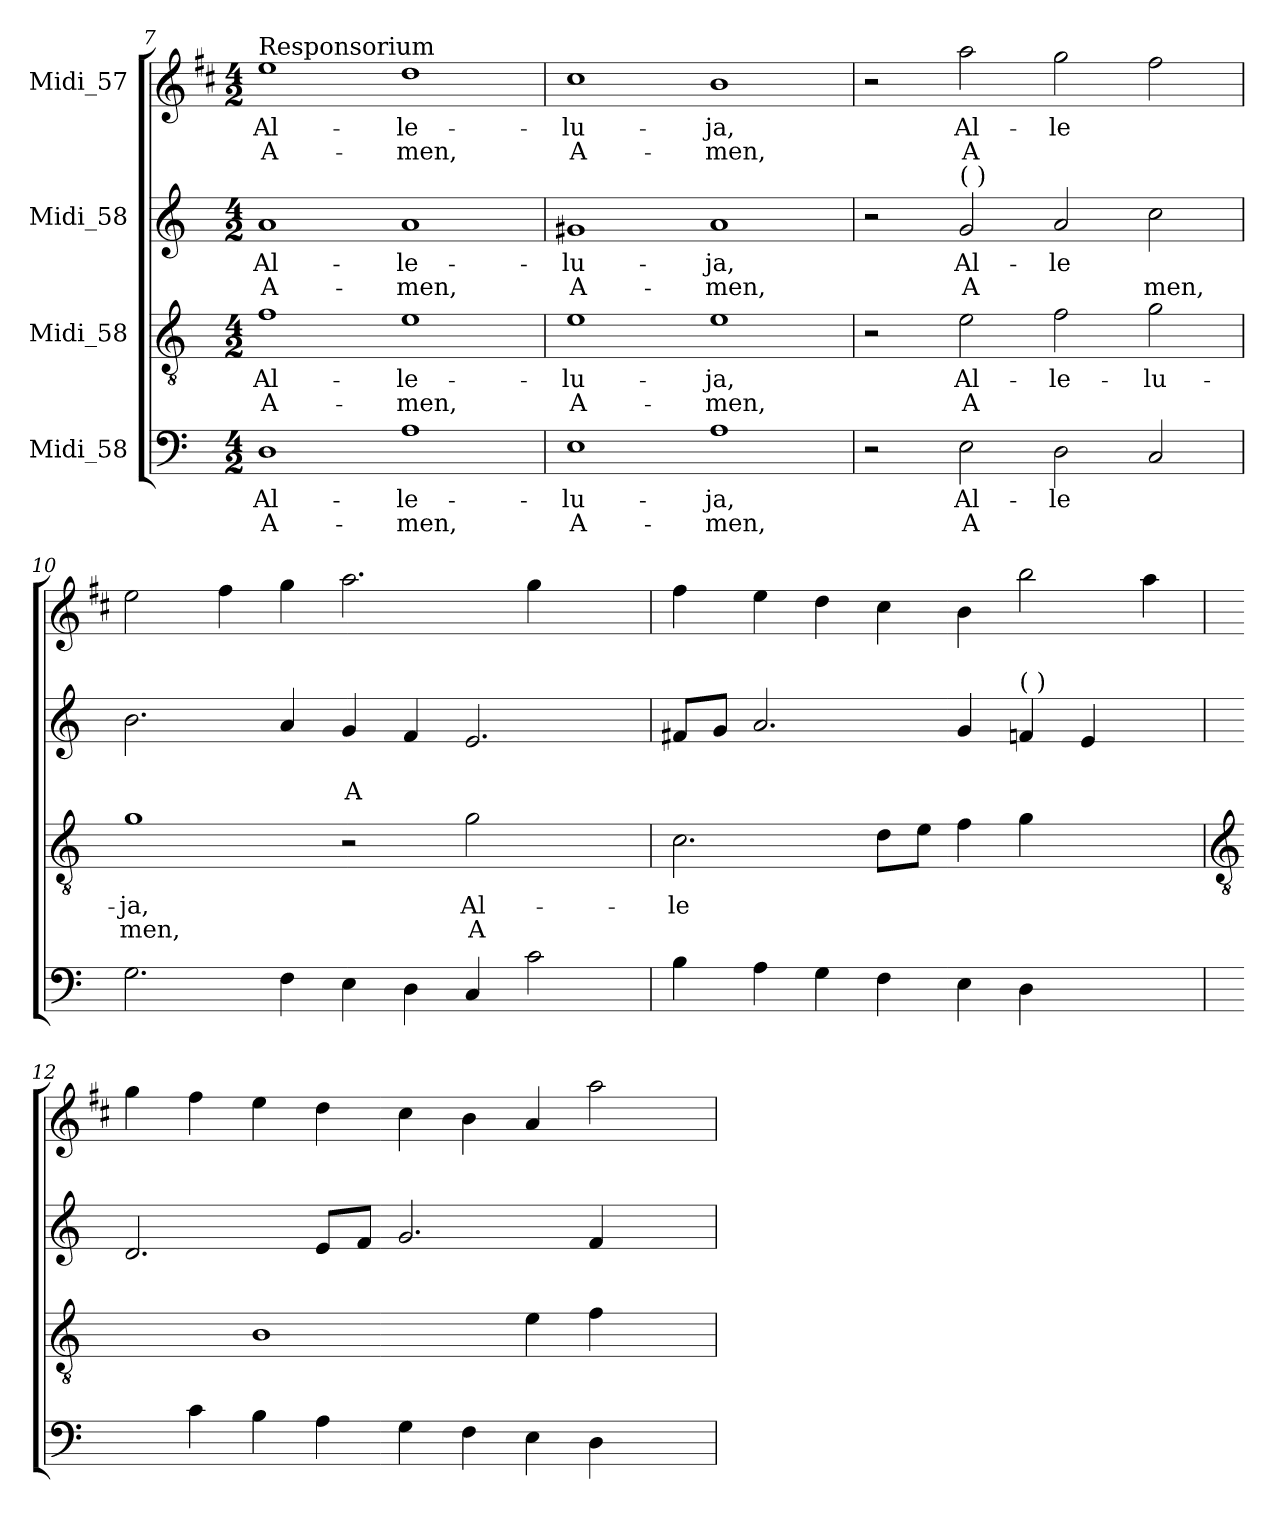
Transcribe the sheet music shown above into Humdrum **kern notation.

**kern	**text	**text	**kern	**text	**text	**kern	**text	**text	**kern	**text	**text
*part4	*part4	*part4	*part3	*part3	*part3	*part2	*part2	*part2	*part1	*part1	*part1
*staff4	*staff4	*staff4	*staff3	*staff3	*staff3	*staff2	*staff2	*staff2	*staff1	*staff1	*staff1
*I"Midi_58	*	*	*I"Midi_58	*	*	*I"Midi_58	*	*	*I"Midi_57	*	*
!!LO:LB:g=z
*clefF4	*	*	*clefGv2	*	*	*clefG2	*	*	*clefG2	*	*
*	*	*	*	*	*	*	*	*	*ITrd1c2	*	*
*k[]	*	*	*k[]	*	*	*k[]	*	*	*k[]	*	*
*C:	*	*	*C:	*	*	*C:	*	*	*C:	*	*
*M4/2	*	*	*M4/2	*	*	*M4/2	*	*	*M4/2	*	*
=7	=7	=7	=7	=7	=7	=7	=7	=7	=7	=7	=7
!	!	!	!	!	!	!	!	!	!LO:TX:a:t=Responsorium	!	!
!	!LO:LY:b	!LO:LY:b	!	!LO:LY:b	!LO:LY:b	!	!LO:LY:b	!LO:LY:b	!	!LO:LY:b	!LO:LY:b
1D	Al-	-A-	1f	Al-	-A-	1a	Al-	-A-	1dd	Al-	-A-
!	!LO:LY:b	!LO:LY:b	!	!LO:LY:b	!LO:LY:b	!	!LO:LY:b	!LO:LY:b	!	!LO:LY:b	!LO:LY:b
1A	-le-	-men,	1e	-le-	-men,	1a	-le-	-men,	1cc	-le-	-men,
=8	=8	=8	=8	=8	=8	=8	=8	=8	=8	=8	=8
!	!LO:LY:b	!LO:LY:b	!	!LO:LY:b	!LO:LY:b	!	!LO:LY:b	!LO:LY:b	!	!LO:LY:b	!LO:LY:b
1E	lu-	-A-	1e	lu-	-A-	1g#X	lu-	-A-	1b	lu-	-A-
!	!LO:LY:b	!LO:LY:b	!	!LO:LY:b	!LO:LY:b	!	!LO:LY:b	!LO:LY:b	!	!LO:LY:b	!LO:LY:b
1A	-ja,	men,	1e	-ja,	men,	1a	-ja,	men,	1a	-ja,	men,
=9	=9	=9	=9	=9	=9	=9	=9	=9	=9	=9	=9
2r	.	.	2r	.	.	2r	.	.	2r	.	.
!	!	!	!	!	!	!LO:TX:a:t=(  )	!	!	!	!	!
!	!LO:LY:b	!LO:LY:b	!	!LO:LY:b	!LO:LY:b	!	!LO:LY:b	!LO:LY:b	!	!LO:LY:b	!LO:LY:b
2E	Al-	-A	2e	Al-	-A	2g	Al-	-A	2gg	Al-	-A
!	!LO:LY:b	!	!	!LO:LY:b	!	!	!LO:LY:b	!	!	!LO:LY:b	!
2D	le	.	2f	le-	.	2a	le	.	2ff	le	.
!	!	!	!	!LO:LY:b	!	!	!	!LO:LY:b	!	!	!
2C	.	.	2g	-lu-	.	2cc	.	men,	2ee	.	.
=10	=10	=10	=10	=10	=10	=10	=10	=10	=10	=10	=10
!	!	!	!	!LO:LY:b	!LO:LY:b	!	!	!	!	!	!
2.G	.	.	1g	-ja,	men,	2.b	.	.	2dd	.	.
.	.	.	.	.	.	.	.	.	4ee	.	.
4F	.	.	.	.	.	4a	.	.	4ff	.	.
!	!	!	!	!	!	!	!	!LO:LY:b	!	!	!
4E	.	.	2r	.	.	4g	.	A	2.gg	.	.
4D	.	.	.	.	.	4f	.	.	.	.	.
!	!	!	!	!LO:LY:b	!LO:LY:b	!	!	!	!	!	!
4C	.	.	2g	Al-	-A	2.e	.	.	.	.	.
2c	.	.	.	.	.	.	.	.	4ff	.	.
.	.	.	4ryy	.	.	.	.	.	4ryy	.	.
=11	=11	=11	=11	=11	=11	=11	=11	=11	=11	=11	=11
!	!	!	!	!LO:LY:b	!	!	!	!	!	!	!
4B	.	.	2.c	le	.	8f#XL	.	.	4ee	.	.
.	.	.	.	.	.	8gJ	.	.	.	.	.
4A	.	.	.	.	.	2.a	.	.	4dd	.	.
4G	.	.	.	.	.	.	.	.	4cc	.	.
4F	.	.	8dL	.	.	.	.	.	4b	.	.
.	.	.	8eJ	.	.	.	.	.	.	.	.
4E	.	.	4f	.	.	4g	.	.	4a	.	.
!	!	!	!	!	!	!LO:TX:a:t=(  )	!	!	!	!	!
4D	.	.	4g	.	.	4f	.	.	2aa	.	.
[4dyy	.	.	[2ayy	.	.	4e	.	.	.	.	.
4ryy	.	.	.	.	.	4ryy	.	.	4gg	.	.
!!LO:LB:g=z
=12	=12	=12	=12	=12	=12	=12	=12	=12	=12	=12	=12
*	*	*	*clefGv2	*	*	*	*	*	*	*	*
4dyy]	.	.	2ayy]	.	.	2.d	.	.	4ff	.	.
4c	.	.	.	.	.	.	.	.	4ee	.	.
4B	.	.	1B	.	.	.	.	.	4dd	.	.
4A	.	.	.	.	.	8eL	.	.	4cc	.	.
.	.	.	.	.	.	8fJ	.	.	.	.	.
4G	.	.	.	.	.	2.g	.	.	4b	.	.
4F	.	.	.	.	.	.	.	.	4a	.	.
4E	.	.	4e	.	.	.	.	.	4g	.	.
4D	.	.	4f	.	.	4f	.	.	2gg	.	.
4ryy	.	.	4ryy	.	.	4ryy	.	.	.	.	.
=	=	=	=	=	=	=	=	=	=	=	=
*-	*-	*-	*-	*-	*-	*-	*-	*-	*-	*-	*-
